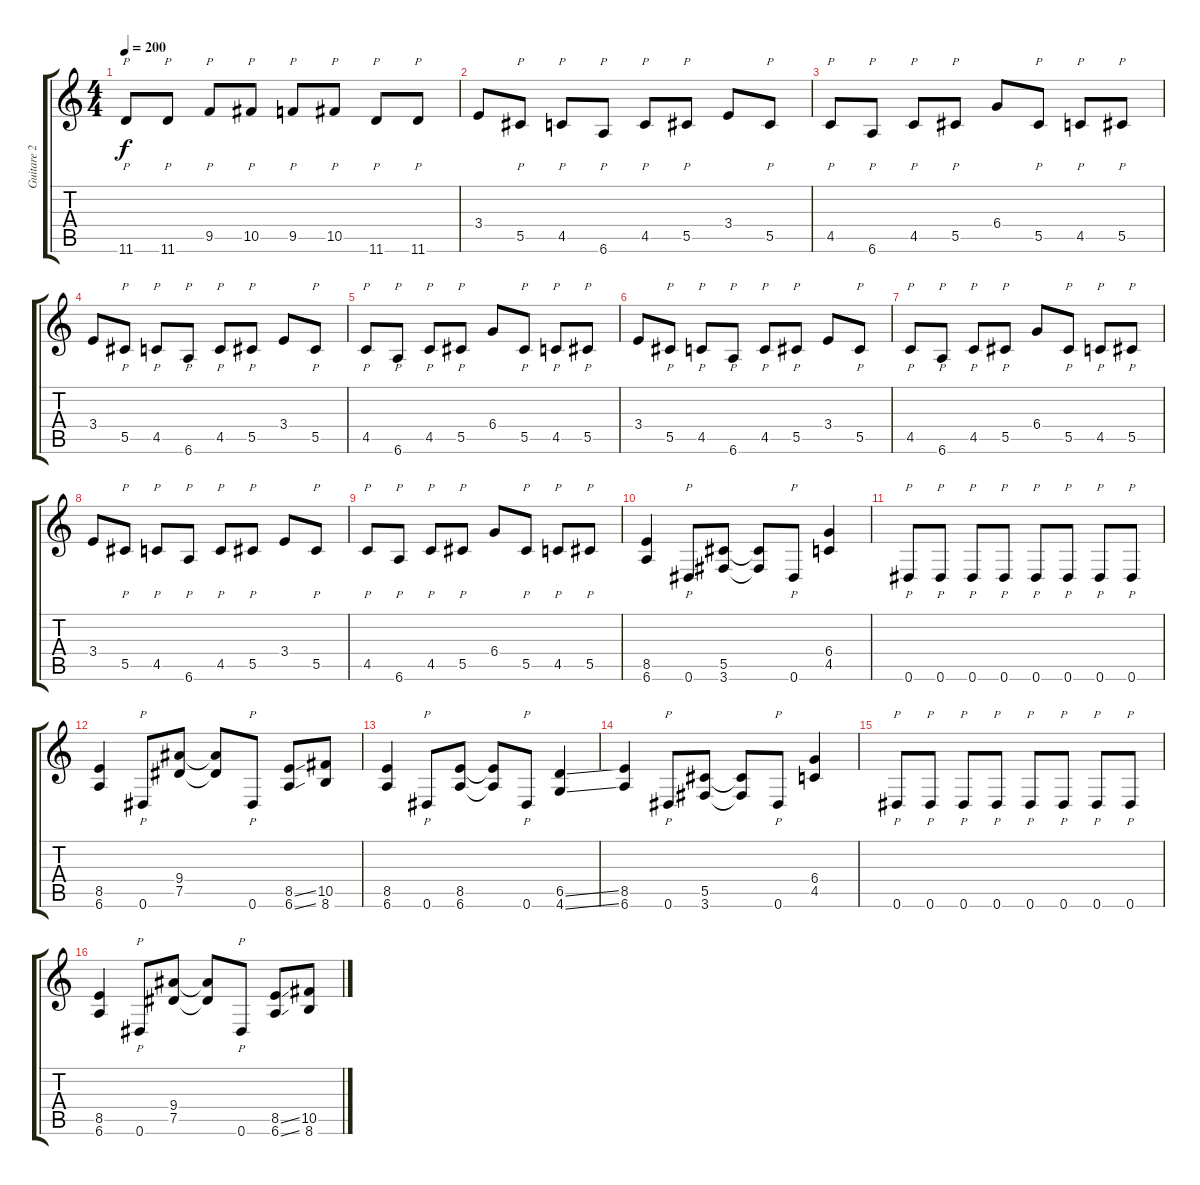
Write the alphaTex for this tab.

\track ("Guitare 2" "Guitare 2") {instrument distortionguitar}
\staff {score tabs}
\tuning (Eb4 Bb3 Gb3 Db3 Ab2 Eb2) {hide}
\ts (4 4)
\tempo 200
\clef g2
\ks c
11.6.8{p dy f} 11.6.8{p} 9.5.8{p} 10.5.8{p} 9.5.8{p} 10.5.8{p} 11.6.8{p} 11.6.8{p} |
3.4.8 5.5.8{p} 4.5.8{p} 6.6.8{p} 4.5.8{p} 5.5.8{p} 3.4.8 5.5.8{p} |
4.5.8{p} 6.6.8{p} 4.5.8{p} 5.5.8{p} 6.4.8 5.5.8{p} 4.5.8{p} 5.5.8{p} |
3.4.8 5.5.8{p} 4.5.8{p} 6.6.8{p} 4.5.8{p} 5.5.8{p} 3.4.8 5.5.8{p} |
4.5.8{p} 6.6.8{p} 4.5.8{p} 5.5.8{p} 6.4.8 5.5.8{p} 4.5.8{p} 5.5.8{p} |
3.4.8 5.5.8{p} 4.5.8{p} 6.6.8{p} 4.5.8{p} 5.5.8{p} 3.4.8 5.5.8{p} |
4.5.8{p} 6.6.8{p} 4.5.8{p} 5.5.8{p} 6.4.8 5.5.8{p} 4.5.8{p} 5.5.8{p} |
3.4.8 5.5.8{p} 4.5.8{p} 6.6.8{p} 4.5.8{p} 5.5.8{p} 3.4.8 5.5.8{p} |
4.5.8{p} 6.6.8{p} 4.5.8{p} 5.5.8{p} 6.4.8 5.5.8{p} 4.5.8{p} 5.5.8{p} |
(8.5 6.6).4 0.6.8{p} (5.5 3.6).8 (5.5{t} 3.6{t}).8 0.6.8{p} (6.4 4.5).4 |
0.6.8{p} 0.6.8{p} 0.6.8{p} 0.6.8{p} 0.6.8{p} 0.6.8{p} 0.6.8{p} 0.6.8{p} |
(8.5 6.6).4 0.6.8{p} (9.4 7.5).8 (9.4{t} 7.5{t}).8 0.6.8{p} (8.5{ss} 6.6{ss}).8 (10.5 8.6).8 |
(8.5 6.6).4 0.6.8{p} (8.5 6.6).8 (8.5{t} 6.6{t}).8 0.6.8{p} (6.5{ss} 4.6{ss}).4 |
(8.5 6.6).4 0.6.8{p} (5.5 3.6).8 (5.5{t} 3.6{t}).8 0.6.8{p} (6.4 4.5).4 |
0.6.8{p} 0.6.8{p} 0.6.8{p} 0.6.8{p} 0.6.8{p} 0.6.8{p} 0.6.8{p} 0.6.8{p} |
(8.5 6.6).4 0.6.8{p} (9.4 7.5).8 (9.4{t} 7.5{t}).8 0.6.8{p} (8.5{ss} 6.6{ss}).8 (10.5 8.6).8
